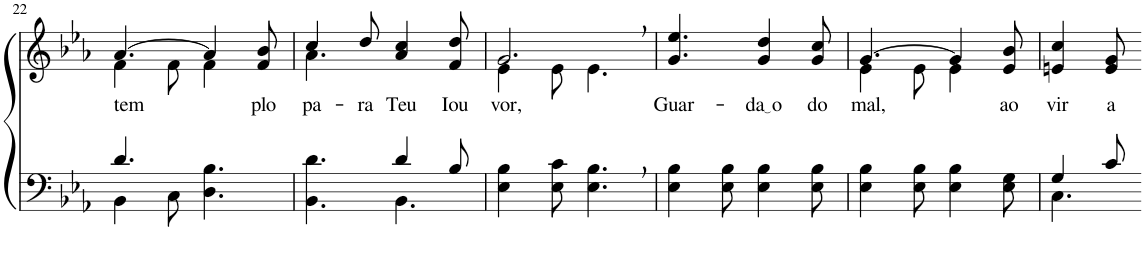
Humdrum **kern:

**kern	**kern	**text
*part2	*part1	*part1
*staff2	*staff1	*staff1
*I"Parte III e IV	*I"Parte I e II	*
!!LO:PB:g=z
*clefF4	*clefG2	*
*Trd1c2	*Trd1c2	*
*k[b-e-a-]	*k[b-e-a-]	*
*M6/8	*M6/8	*
=22	=22	=22
*^	*^	*
!	!	!	!	!LO:LY:b
4.d/	4BB-\	[4.a-/	4f\	tem-
.	8C\	.	8f\	.
4.ryy	4.D\ 4.B-\	4a-/]	4f\	.
!	!	!	!	!LO:LY:b
.	.	8f/ 8b-/	8ryy	-plo
=23	=23	=23	=23	=23
!	!	!	!	!LO:LY:b
4.ryy	4.BB-\ 4.d\	4cc/	4.a-\	pa-
!	!	!	!	!LO:LY:b
.	.	8dd/	.	-ra
!	!	!	!	!LO:LY:b
4d/	4.BB-\	4a-/ 4cc/	4.ryy	Teu
!	!	!	!	!LO:LY:b
8B-/	.	8f/ 8dd/	.	Iou-
*v	*v	*	*	*
=24	=24	=24	=24
!	!	!	!LO:LY:b
4E-\ 4B-\	2.g,/	4e-\	-vor,
8E-\ 8c\	.	8e-\	.
4.E-\, 4.B-\,	.	4.e-\	.
=25	=25	=25	=25
!	!	!	!LO:LY:b
*	*v	*v	*
4E-\ 4B-\	4.g/ 4.ee-/	Guar-
8E-\ 8B-\	.	.
!	!	!LO:LY:b
4E-\ 4B-\	4g/ 4dd/	da o
!	!	!LO:LY:b
8E-\ 8B-\	8g/ 8cc/	do
=26	=26	=26
*	*^	*
!	!	!	!LO:LY:b
4E-\ 4B-\	[4.g/	4e-\	mal,
8E-\ 8B-\	.	8e-\	.
4E-\ 4B-\	4g/]	4e-\	.
!	!	!	!LO:LY:b
8E-\ 8G\	8e-/ 8b-/	8ryy	ao
=27	=27	=27	=27
*^	*	*	*
!	!	!	!	!LO:LY:b
*	*	*v	*v	*
4G/	4.C\	4en/ 4cc/	vir
!	!	!	!LO:LY:b
8c/	.	8e/ 8g/	a
*v	*v	*	*
=-	=-	=-
*-	*-	*-
